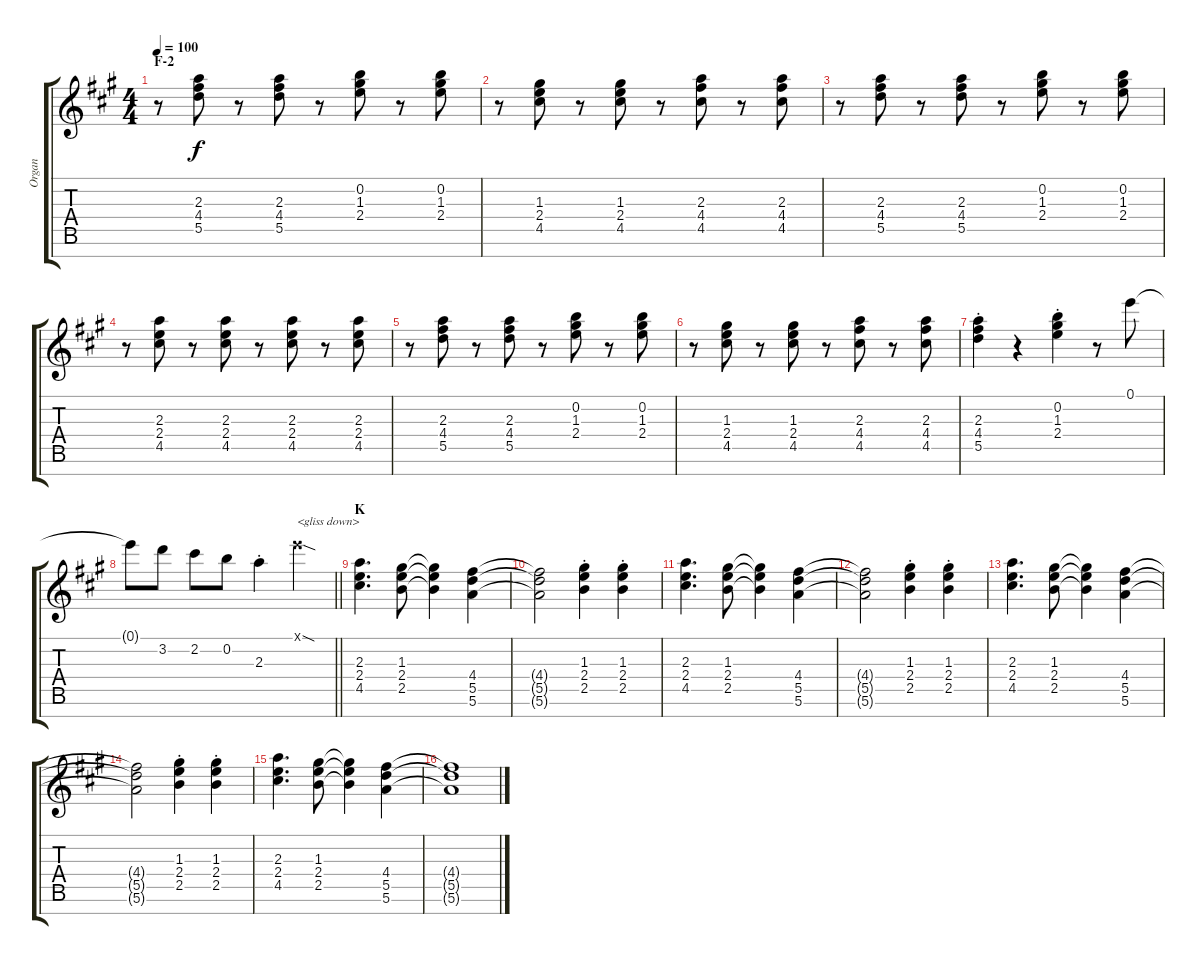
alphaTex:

\track ("Organ" "Organ") {instrument rockorgan}
\staff {score tabs}
\tuning (E6 B5 G5 D5 A4 E4 B3) {hide}
\ts (4 4)
\section ("" "F-2")
\tempo 100
\clef g2
\ks a
r.8{dy f} (2.3 4.4 5.5).8 r.8 (2.3 4.4 5.5).8 r.8 (0.2 1.3 2.4).8 r.8 (0.2 1.3 2.4).8 |
r.8 (1.3 2.4 4.5).8 r.8 (1.3 2.4 4.5).8 r.8 (2.3 4.4 4.5).8 r.8 (2.3 4.4 4.5).8 |
r.8 (2.3 4.4 5.5).8 r.8 (2.3 4.4 5.5).8 r.8 (0.2 1.3 2.4).8 r.8 (0.2 1.3 2.4).8 |
r.8 (2.3 2.4 4.5).8 r.8 (2.3 2.4 4.5).8 r.8 (2.3 2.4 4.5).8 r.8 (2.3 2.4 4.5).8 |
r.8 (2.3 4.4 5.5).8 r.8 (2.3 4.4 5.5).8 r.8 (0.2 1.3 2.4).8 r.8 (0.2 1.3 2.4).8 |
r.8 (1.3 2.4 4.5).8 r.8 (1.3 2.4 4.5).8 r.8 (2.3 4.4 4.5).8 r.8 (2.3 4.4 4.5).8 |
(2.3{st} 4.4{st} 5.5{st}).4 r.4 (0.2{st} 1.3{st} 2.4{st}).4 r.8 0.1.8 |
\barLineRight lightlight
0.1{t}.8 3.2.8 2.2.8 0.2.8 2.3{st}.4 0.1{sod x}.4{txt "<gliss down>"} |
\section ("" "K")
(2.3 2.4 4.5).4{d} (1.3 2.4 2.5).8 (1.3{t} 2.4{t} 2.5{t}).4 (4.4 5.5 5.6).4 |
(4.4{t} 5.5{t} 5.6{t}).2 (1.3{st} 2.4{st} 2.5{st}).4 (1.3{st} 2.4{st} 2.5{st}).4 |
(2.3 2.4 4.5).4{d} (1.3 2.4 2.5).8 (1.3{t} 2.4{t} 2.5{t}).4 (4.4 5.5 5.6).4 |
(4.4{t} 5.5{t} 5.6{t}).2 (1.3{st} 2.4{st} 2.5{st}).4 (1.3{st} 2.4{st} 2.5{st}).4 |
(2.3 2.4 4.5).4{d} (1.3 2.4 2.5).8 (1.3{t} 2.4{t} 2.5{t}).4 (4.4 5.5 5.6).4 |
(4.4{t} 5.5{t} 5.6{t}).2 (1.3{st} 2.4{st} 2.5{st}).4 (1.3{st} 2.4{st} 2.5{st}).4 |
(2.3 2.4 4.5).4{d} (1.3 2.4 2.5).8 (1.3{t} 2.4{t} 2.5{t}).4 (4.4 5.5 5.6).4 |
(4.4{t} 5.5{t} 5.6{t}).1
